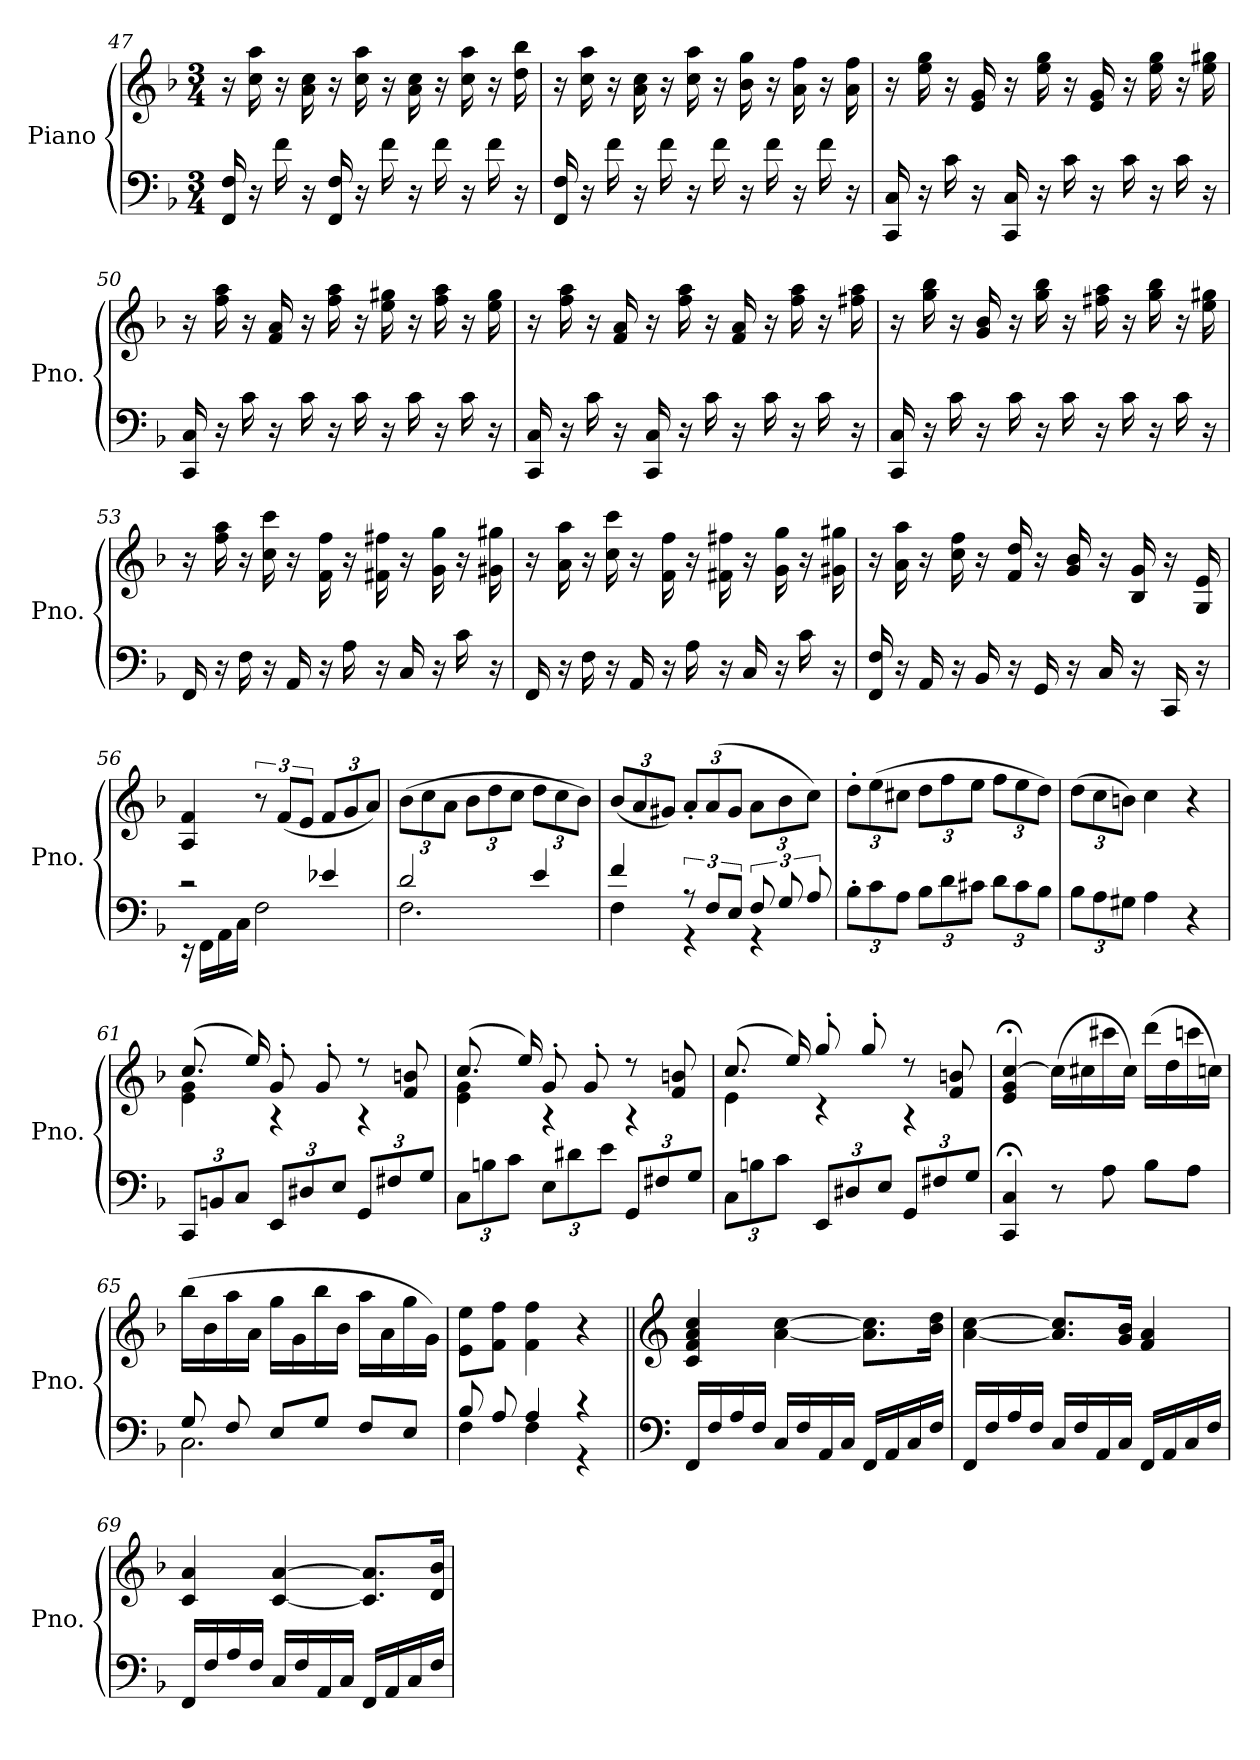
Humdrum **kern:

**kern	**kern
*part1	*part1
*staff2	*staff1
*I"Piano	*
*I'Pno.	*
*clefF4	*clefG2
*k[b-]	*k[b-]
*F:	*F:
*M3/4	*M3/4
=47	=47
16FF/ 16F/	16r
16r	16cc\ 16aa\
16f\	16r
16r	16a\ 16cc\
16FF/ 16F/	16r
16r	16cc\ 16aa\
16f\	16r
16r	16a\ 16cc\
16f\	16r
16r	16cc\ 16aa\
16f\	16r
16r	16dd\ 16bb-\
=48	=48
16FF/ 16F/	16r
16r	16cc\ 16aa\
16f\	16r
16r	16a\ 16cc\
16f\	16r
16r	16cc\ 16aa\
16f\	16r
16r	16b-\ 16gg\
16f\	16r
16r	16a\ 16ff\
16f\	16r
16r	16a\ 16ff\
=49	=49
16CC/ 16C/	16r
16r	16ee\ 16gg\
16c\	16r
16r	16e/ 16g/
16CC/ 16C/	16r
16r	16ee\ 16gg\
16c\	16r
16r	16e/ 16g/
16c\	16r
16r	16ee\ 16gg\
16c\	16r
16r	16ee\ 16gg#X\
=50	=50
16CC/ 16C/	16r
16r	16ff\ 16aa\
16c\	16r
16r	16f/ 16a/
16c\	16r
16r	16ff\ 16aa\
16c\	16r
16r	16ee\ 16gg#X\
16c\	16r
16r	16ff\ 16aa\
16c\	16r
16r	16ee\ 16gg#\
=51	=51
16CC/ 16C/	16r
16r	16ff\ 16aa\
16c\	16r
16r	16f/ 16a/
16CC/ 16C/	16r
16r	16ff\ 16aa\
16c\	16r
16r	16f/ 16a/
16c\	16r
16r	16ff\ 16aa\
16c\	16r
16r	16ff#X\ 16aa\
=52	=52
16CC/ 16C/	16r
16r	16gg\ 16bb-\
16c\	16r
16r	16g/ 16b-/
16c\	16r
16r	16gg\ 16bb-\
16c\	16r
16r	16ff#X\ 16aa\
16c\	16r
16r	16gg\ 16bb-\
16c\	16r
16r	16ee\ 16gg#X\
=53	=53
16FF/	16r
16r	16ff\ 16aa\
16F\	16r
16r	16cc\ 16ccc\
16AA/	16r
16r	16f\ 16ff\
16A\	16r
16r	16f#X\ 16ff#X\
16C/	16r
16r	16g\ 16gg\
16c\	16r
16r	16g#X\ 16gg#X\
=54	=54
16FF/	16r
16r	16a\ 16aa\
16F\	16r
16r	16cc\ 16ccc\
16AA/	16r
16r	16f\ 16ff\
16A\	16r
16r	16f#X\ 16ff#X\
16C/	16r
16r	16g\ 16gg\
16c\	16r
16r	16g#X\ 16gg#X\
=55	=55
16FF/ 16F/	16r
16r	16a\ 16aa\
16AA/	16r
16r	16cc\ 16ff\
16BB-/	16r
16r	16f/ 16dd/
16GG/	16r
16r	16g/ 16b-/
16C/	16r
16r	16B-/ 16g/
16CC/	16r
16r	16G/ 16e/
=56	=56
*^	*
2r	16r	4A/ 4f/
.	16FF\LL	.
.	16AA\	.
.	16C\JJ	.
.	2F\	12r
.	.	(<12f/L
.	.	12e/J
*	*	*Xbrackettup
4e-X/	.	12f/L
.	.	12g/
.	.	12a/J)
=57	=57	=57
2d/	2.F\	(>12b-\L
.	.	12cc\
.	.	12a\J
.	.	12b-\L
.	.	12dd\
.	.	12cc\J
4e/	.	12dd\L
.	.	12cc\
.	.	12b-\J)
=58	=58	=58
4f/	4F\	(<12b-/L
.	.	12a/
.	.	12g#X/J)
12r	4r	12a'/L
12F/L	.	(>12a/
12E/J	.	12g#/J
12F/	4r	12a\L
12G/	.	12b-\
12A/	.	12cc\J)
*v	*v	*
=59	=59
*Xbrackettup	*
12B-'\L	12dd'\L
12c\	(>12ee\
12A\J	12cc#X\J
12B-\L	12dd\L
12d\	12ff\
12c#X\J	12ee\J
12d\L	12ff\L
12c#\	12ee\
12B-\J	12dd\J)
=60	=60
12B-\L	(>12dd\L
12A\	12cc\
12G#X\J	12bn\J)
4A\	4cc\
4r	4r
=61	=61
*	*^
12CC/L	(>8.cc/	4e\ 4g\
12BBn/	.	.
12C/J	.	.
.	16ee/)	.
12EE/L	8g'/	4r
12D#X/	.	.
.	8g'/	.
12E/J	.	.
12GG/L	8r	4r
12F#X/	.	.
.	8f/ 8bn/	.
12G/J	.	.
=62	=62	=62
12C\L	(>8.cc/	4e\ 4g\
12Bn\	.	.
12c\J	.	.
.	16ee/)	.
12E\L	8g'/	4r
12d#X\	.	.
.	8g'/	.
12e\J	.	.
12GG/L	8r	4r
12F#X/	.	.
.	8f/ 8bn/	.
12G/J	.	.
=63	=63	=63
12C\L	(>8.cc/	4e\
12Bn\	.	.
12c\J	.	.
.	16ee/)	.
12EE/L	8gg'/	4r
12D#X/	.	.
.	8gg'/	.
12E/J	.	.
12GG/L	8r	4r
12F#X/	.	.
.	8f/ 8bn/	.
12G/J	.	.
*	*v	*v
=64	=64
4CC/;< 4C/;<	4e/;< 4g/;< [4cc/;<
8r	(>16cc\LL]
.	16cc#X\
8A\	16ccc#X\
.	16cc#\JJ)
8B-\L	(>16ddd\LL
.	16dd\
8A\J	16cccn\
.	16ccn\JJ)
=65	=65
*^	*
8G/	2.C\	(>16bb-\LL
.	.	16b-\
8F/	.	16aa\
.	.	16a\JJ
8E/L	.	16gg\LL
.	.	16g\
8G/J	.	16bb-\
.	.	16b-\JJ
8F/L	.	16aa\LL
.	.	16a\
8E/J	.	16gg\
.	.	16g\JJ)
=66	=66	=66
8B-/	4F\	8e\ 8ee\L
8A/	.	8f\ 8ff\J
4A/	4F\	4f\ 4ff\
4r	4r	4r
*v	*v	*
=67||	=67||
*clefF4	*clefG2
16FF/LL	4c/ 4f/ 4a/ 4cc/
16F/	.
16A/	.
16F/JJ	.
16C/LL	[4a\ [4cc\
16F/	.
16AA/	.
16C/JJ	.
16FF/LL	8.a\] 8.cc\]L
16AA/	.
16C/	.
16F/JJ	16b-\ 16dd\Jk
=68	=68
16FF/LL	[4a\ [4cc\
16F/	.
16A/	.
16F/JJ	.
16C/LL	8.a/] 8.cc/]L
16F/	.
16AA/	.
16C/JJ	16g/ 16b-/Jk
16FF/LL	4f/ 4a/
16AA/	.
16C/	.
16F/JJ	.
=69	=69
16FF/LL	4c/ 4a/
16F/	.
16A/	.
16F/JJ	.
16C/LL	[4c/ [4a/
16F/	.
16AA/	.
16C/JJ	.
16FF/LL	8.c/] 8.a/]L
16AA/	.
16C/	.
16F/JJ	16d/ 16b-/Jk
=	=
*-	*-
